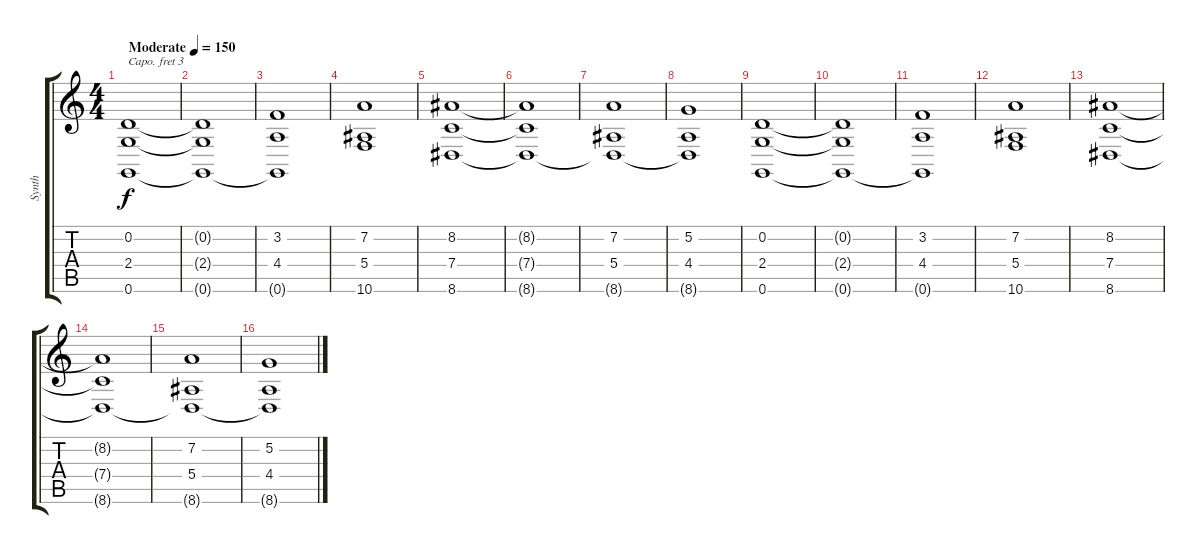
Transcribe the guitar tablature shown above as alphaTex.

\track ("Synth" "Synth") {instrument fx7echoes}
\staff {score tabs}
\capo 3
\tuning (E4 B3 G3 D3 A2 E2) {hide}
\ts (4 4)
\tempo (150 "Moderate")
\clef g2
\ks c
(0.2 2.4 0.6).1{dy f instrument fx7echoes} |
(0.2{t} 2.4{t} 0.6{t}).1 |
(3.2 4.4 0.6{t}).1 |
(7.2 5.4 10.6).1 |
(8.2 7.4 8.6).1 |
(8.2{t} 7.4{t} 8.6{t}).1 |
(7.2 5.4 8.6{t}).1 |
(5.2 4.4 8.6{t}).1 |
(0.2 2.4 0.6).1 |
(0.2{t} 2.4{t} 0.6{t}).1 |
(3.2 4.4 0.6{t}).1 |
(7.2 5.4 10.6).1 |
(8.2 7.4 8.6).1 |
(8.2{t} 7.4{t} 8.6{t}).1 |
(7.2 5.4 8.6{t}).1 |
(5.2 4.4 8.6{t}).1
